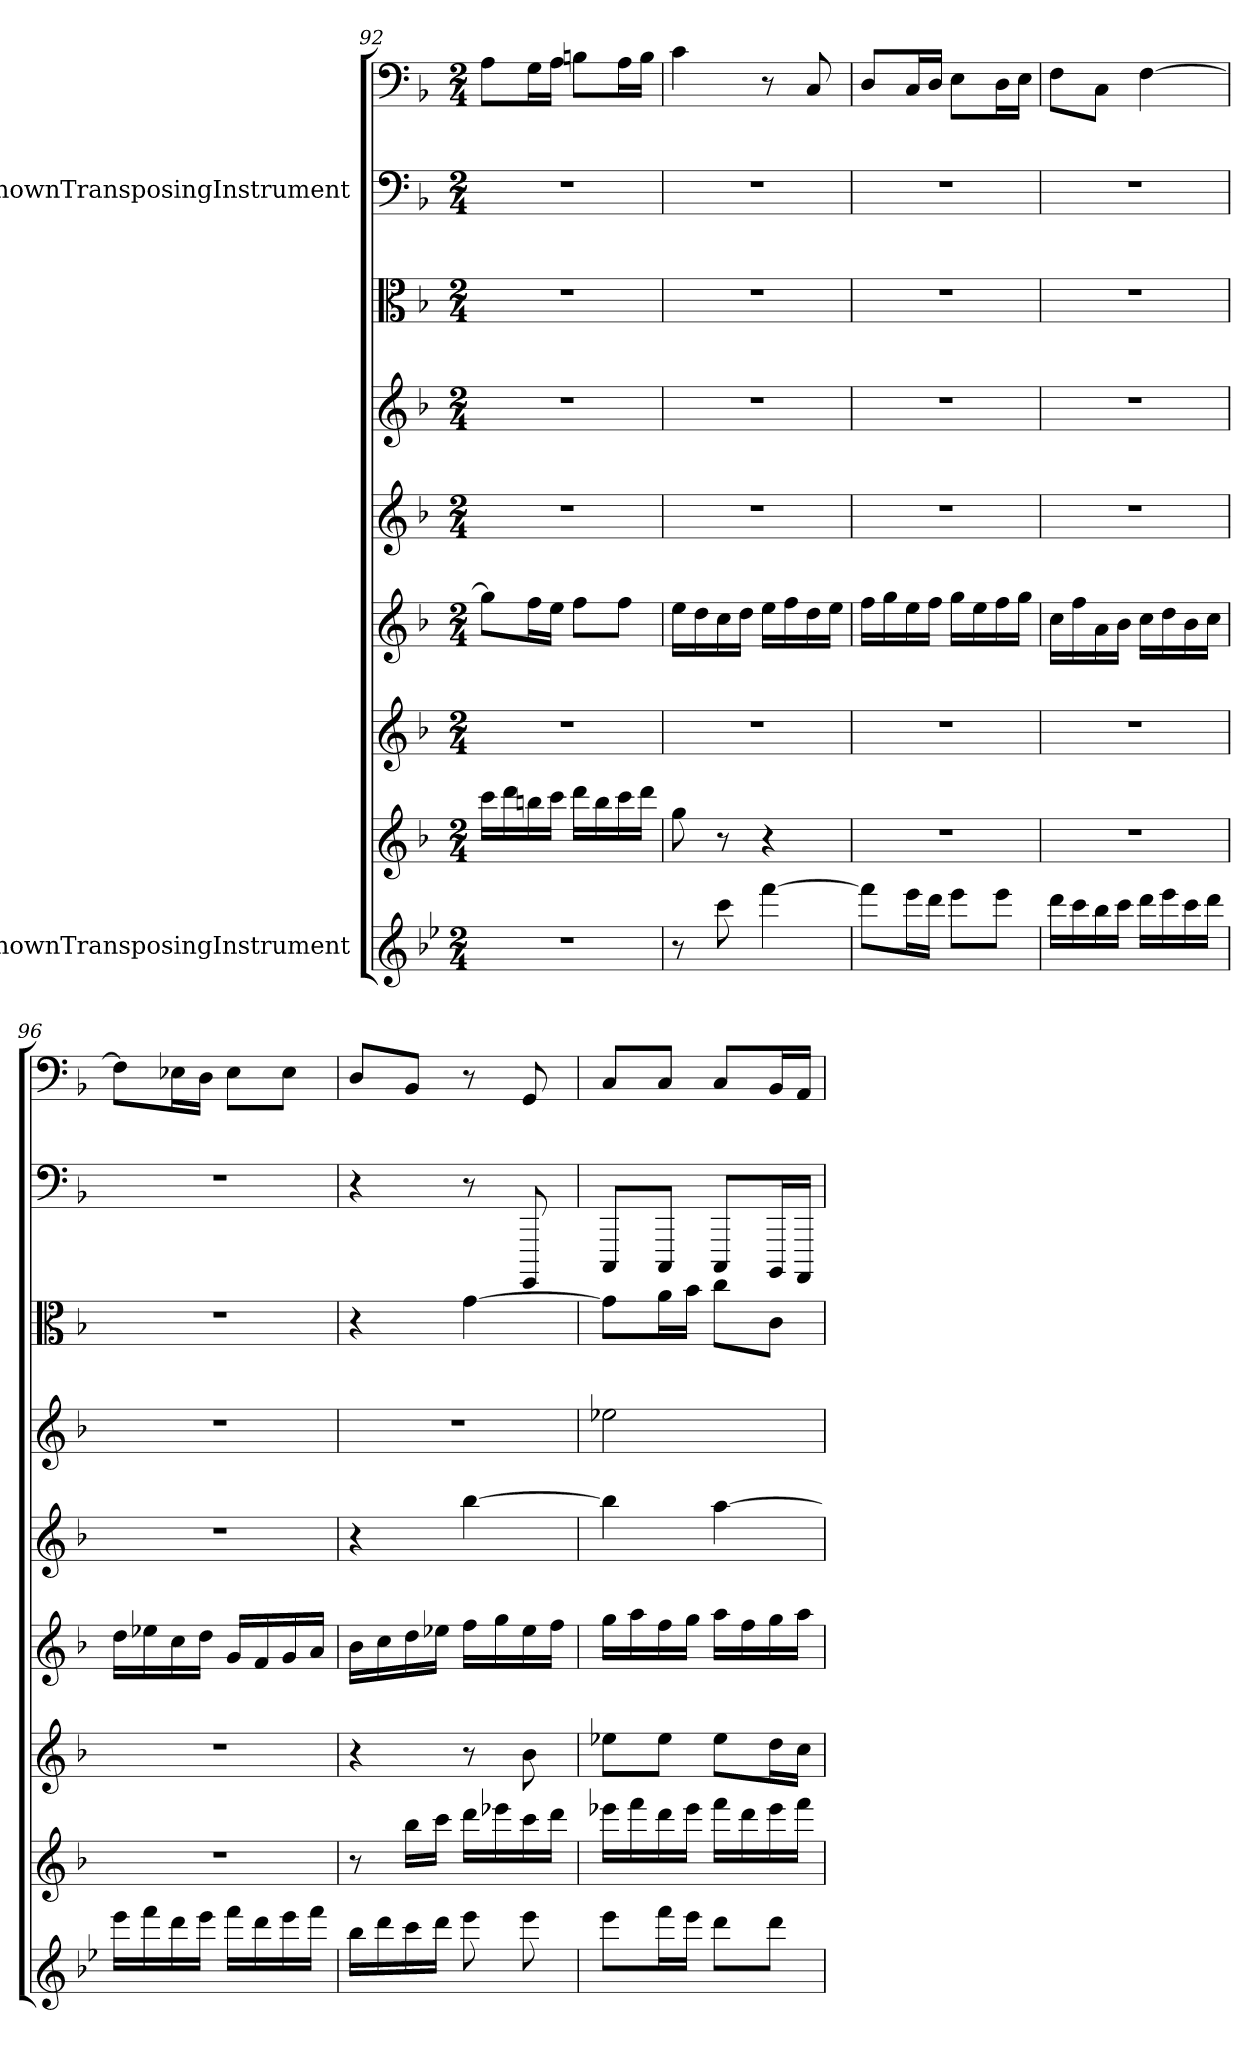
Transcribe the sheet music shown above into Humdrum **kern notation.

**kern	**kern	**kern	**kern	**kern	**kern	**kern	**kern	**kern
*part9	*part8	*part7	*part6	*part5	*part4	*part3	*part2	*part1
*staff9	*staff8	*staff7	*staff6	*staff5	*staff4	*staff3	*staff2	*staff1
*I"UnknownTransposingInstrument	*	*	*	*	*	*	*I"UnknownTransposingInstrument	*
*clefG2	*clefG2	*clefG2	*clefG2	*clefG2	*clefG2	*clefC3	*clefF4	*clefF4
*ITrd3c5	*	*	*	*	*	*	*ITrd-7c-12	*
*k[b-]	*k[b-]	*k[b-]	*k[b-]	*k[b-]	*k[b-]	*k[b-]	*k[b-]	*k[b-]
*M2/4	*M2/4	*M2/4	*M2/4	*M2/4	*M2/4	*M2/4	*M2/4	*M2/4
=92	=92	=92	=92	=92	=92	=92	=92	=92
2r	16ccc\LL	2r	8gg\L]	2r	2r	2r	2r	8A\L
.	16ddd\	.	.	.	.	.	.	.
.	16bbn\	.	16ff\L	.	.	.	.	16G\L
.	16ccc\JJ	.	16ee\JJ	.	.	.	.	16A\JJ
.	16ddd\LL	.	8ff\L	.	.	.	.	8Bn\L
.	16bb\	.	.	.	.	.	.	.
.	16ccc\	.	8ff\J	.	.	.	.	16A\L
.	16ddd\JJ	.	.	.	.	.	.	16B\JJ
=93	=93	=93	=93	=93	=93	=93	=93	=93
8r	8gg\	2r	16ee\LL	2r	2r	2r	2r	4c\
.	.	.	16dd\	.	.	.	.	.
8gg\	8r	.	16cc\	.	.	.	.	.
.	.	.	16dd\JJ	.	.	.	.	.
[4ccc\	4r	.	16ee\LL	.	.	.	.	8r
.	.	.	16ff\	.	.	.	.	.
.	.	.	16dd\	.	.	.	.	8C/
.	.	.	16ee\JJ	.	.	.	.	.
=94	=94	=94	=94	=94	=94	=94	=94	=94
8ccc\L]	2r	2r	16ff\LL	2r	2r	2r	2r	8D/L
.	.	.	16gg\	.	.	.	.	.
16bb-\L	.	.	16ee\	.	.	.	.	16C/L
16aa\JJ	.	.	16ff\JJ	.	.	.	.	16D/JJ
8bb-\L	.	.	16gg\LL	.	.	.	.	8E\L
.	.	.	16ee\	.	.	.	.	.
8bb-\J	.	.	16ff\	.	.	.	.	16D\L
.	.	.	16gg\JJ	.	.	.	.	16E\JJ
=95	=95	=95	=95	=95	=95	=95	=95	=95
16aa\LL	2r	2r	16cc\LL	2r	2r	2r	2r	8F\L
16gg\	.	.	16ff\	.	.	.	.	.
16ff\	.	.	16a\	.	.	.	.	8C\J
16gg\JJ	.	.	16b-\JJ	.	.	.	.	.
16aa\LL	.	.	16cc\LL	.	.	.	.	[4F\
16bb-\	.	.	16dd\	.	.	.	.	.
16gg\	.	.	16b-\	.	.	.	.	.
16aa\JJ	.	.	16cc\JJ	.	.	.	.	.
=96	=96	=96	=96	=96	=96	=96	=96	=96
16bb-\LL	2r	2r	16dd\LL	2r	2r	2r	2r	8F\L]
16ccc\	.	.	16ee-X\	.	.	.	.	.
16aa\	.	.	16cc\	.	.	.	.	16E-X\L
16bb-\JJ	.	.	16dd\JJ	.	.	.	.	16D\JJ
16ccc\LL	.	.	16g/LL	.	.	.	.	8E-\L
16aa\	.	.	16f/	.	.	.	.	.
16bb-\	.	.	16g/	.	.	.	.	8E-\J
16ccc\JJ	.	.	16a/JJ	.	.	.	.	.
=97	=97	=97	=97	=97	=97	=97	=97	=97
16ff\LL	8r	4r	16b-\LL	4r	2r	4r	4r	8D/L
16aa\	.	.	16cc\	.	.	.	.	.
16gg\	16bb-\LL	.	16dd\	.	.	.	.	8BB-/J
16aa\JJ	16ccc\JJ	.	16ee-X\JJ	.	.	.	.	.
8bb-\	16ddd\LL	8r	16ff\LL	[4bb-\	.	[4g\	8r	8r
.	16eee-X\	.	16gg\	.	.	.	.	.
8bb-\	16ccc\	8b-\	16ee-\	.	.	.	8GGG/	8GG/
.	16ddd\JJ	.	16ff\JJ	.	.	.	.	.
=98	=98	=98	=98	=98	=98	=98	=98	=98
8bb-\L	16eee-X\LL	8ee-X\L	16gg\LL	4bb-\]	2ee-X\	8g\L]	8CC/L	8C/L
.	16fff\	.	16aa\	.	.	.	.	.
16ccc\L	16ddd\	8ee-\J	16ff\	.	.	16a\L	8CC/J	8C/J
16bb-\JJ	16eee-\JJ	.	16gg\JJ	.	.	16b-\JJ	.	.
8aa\L	16fff\LL	8ee-\L	16aa\LL	[4aa\	.	8cc\L	8CC/L	8C/L
.	16ddd\	.	16ff\	.	.	.	.	.
8aa\J	16eee-\	16dd\L	16gg\	.	.	8c\J	16BBB-/L	16BB-/L
.	16fff\JJ	16cc\JJ	16aa\JJ	.	.	.	16AAA/JJ	16AA/JJ
=	=	=	=	=	=	=	=	=
*-	*-	*-	*-	*-	*-	*-	*-	*-
